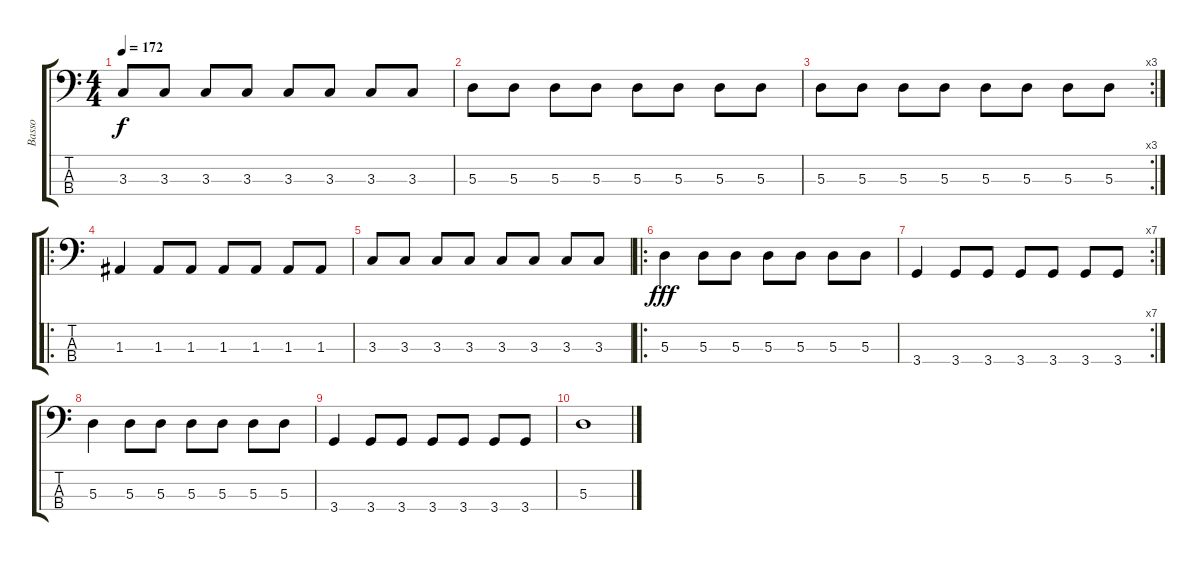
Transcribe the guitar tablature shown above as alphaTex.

\track ("Basso" "Basso") {instrument electricbassfinger}
\staff {score tabs}
\tuning (G2 D2 A1 E1) {hide}
\ts (4 4)
\tempo 172
\clef f4
\ks c
3.3.8{dy f} 3.3.8 3.3.8 3.3.8 3.3.8 3.3.8 3.3.8 3.3.8 |
5.3.8 5.3.8 5.3.8 5.3.8 5.3.8 5.3.8 5.3.8 5.3.8 |
\rc 3
5.3.8 5.3.8 5.3.8 5.3.8 5.3.8 5.3.8 5.3.8 5.3.8 |
\ro
1.3.4 1.3.8 1.3.8 1.3.8 1.3.8 1.3.8 1.3.8 |
3.3.8 3.3.8 3.3.8 3.3.8 3.3.8 3.3.8 3.3.8 3.3.8 |
\ro
5.3.4{dy fff} 5.3.8 5.3.8 5.3.8 5.3.8 5.3.8 5.3.8 |
\rc 7
3.4.4 3.4.8 3.4.8 3.4.8 3.4.8 3.4.8 3.4.8 |
5.3.4 5.3.8 5.3.8 5.3.8 5.3.8 5.3.8 5.3.8 |
3.4.4 3.4.8 3.4.8 3.4.8 3.4.8 3.4.8 3.4.8 |
5.3.1
